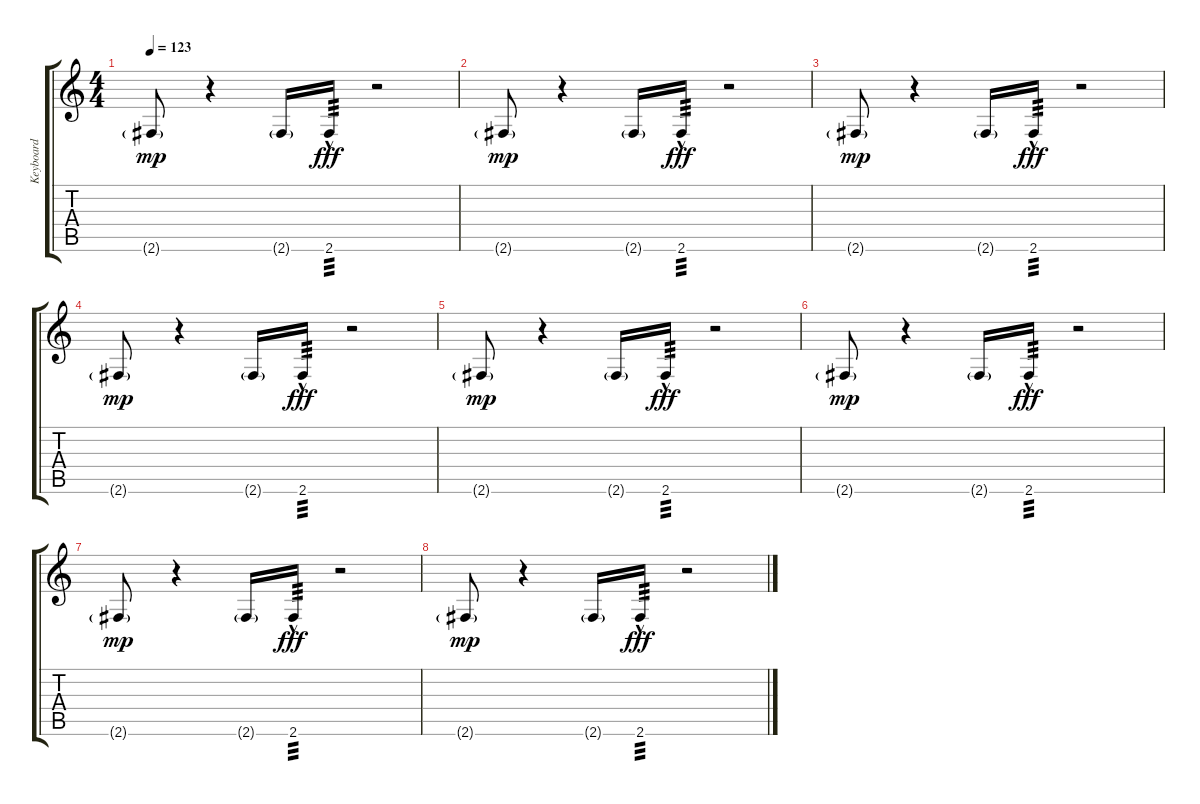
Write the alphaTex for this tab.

\track ("Keyboard" "Keyboard") {instrument synthbass1}
\staff {score tabs}
\tuning (E4 B3 G3 D3 A2 E2) {hide}
\ts (4 4)
\tempo 123
\clef g2
\ks c
2.6{g}.8{dy mp} r.4 2.6{g}.16 2.6{hac}.16{tp 3 dy fff} r.2 |
2.6{g}.8{dy mp} r.4 2.6{g}.16 2.6{hac}.16{tp 3 dy fff} r.2 |
2.6{g}.8{dy mp} r.4 2.6{g}.16 2.6{hac}.16{tp 3 dy fff} r.2 |
2.6{g}.8{dy mp} r.4 2.6{g}.16 2.6{hac}.16{tp 3 dy fff} r.2 |
2.6{g}.8{dy mp} r.4 2.6{g}.16 2.6{hac}.16{tp 3 dy fff} r.2 |
2.6{g}.8{dy mp} r.4 2.6{g}.16 2.6{hac}.16{tp 3 dy fff} r.2 |
2.6{g}.8{dy mp} r.4 2.6{g}.16 2.6{hac}.16{tp 3 dy fff} r.2 |
2.6{g}.8{dy mp} r.4 2.6{g}.16 2.6{hac}.16{tp 3 dy fff} r.2
